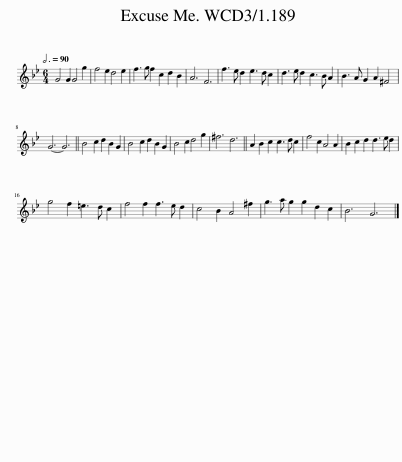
X:1
L:1/8
Q:3/4=90
M:6/4
I:linebreak $
K:Gmin
V:1 treble
V:1
 G4 G2 G4 g2 | f4 e2 d4 e2 | f3 g f2 c2 d2 B2 | A6 F6 | f3 e d2 e3 d c2 | %5
 d3 e d2 c3 B A2 | B3 A G2 A2 ^F4 |$ G6- G6 || B4 c2 d2 B2 G2 | B4 c2 d2 B2 G2 | %10
 B4 c2 d4 g2 | ^f6 d6 || A2 B2 c2 c3 d c2 | f4 c2 A4 A2 | B2 c2 d2 d3 e d2 |$ %15
 g4 f2 =e3 d c2 | f4 f2 f3 e d2 | c4 B2 A4 ^f2 | g3 a g2 g2 d2 c2 | B6 G6 |] %20
